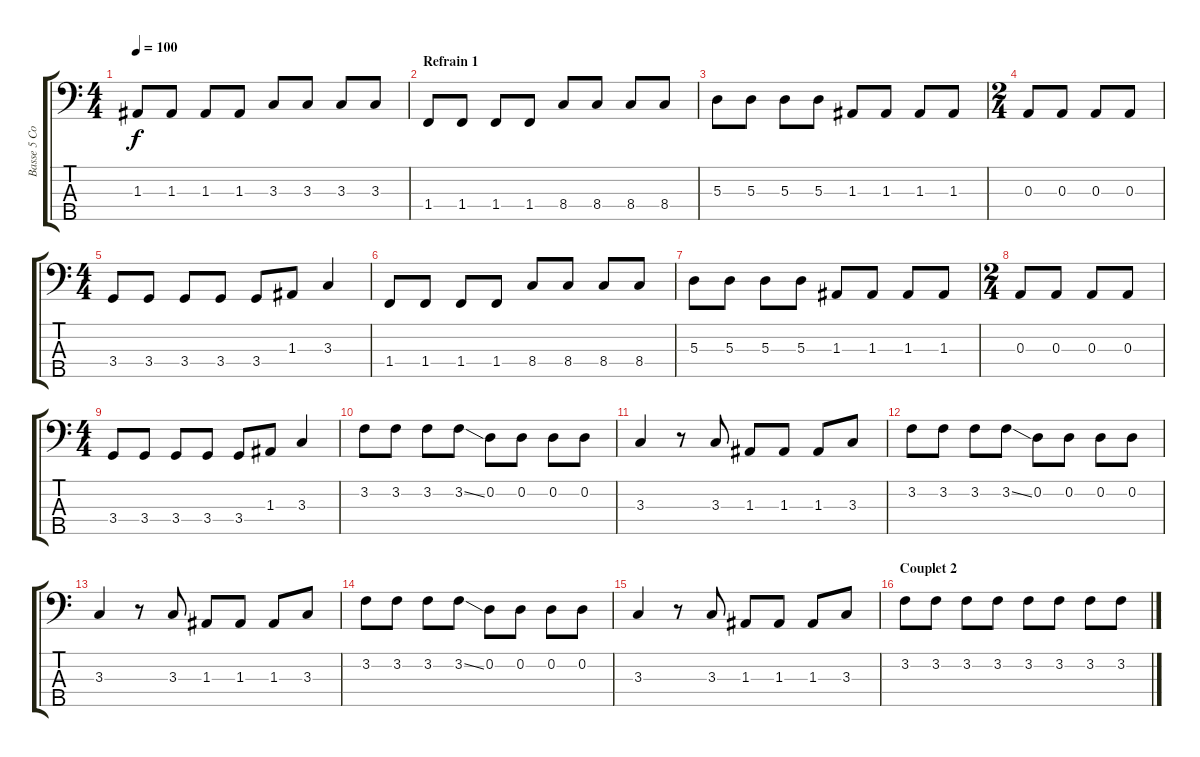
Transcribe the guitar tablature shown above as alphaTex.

\track ("Basse 5 Cordes !! A#1" "Basse 5 Co") {instrument electricbassfinger}
\staff {score tabs}
\tuning (G2 D2 A1 E1 Bb0) {hide}
\ts (4 4)
\tempo 100
\clef f4
\ks c
1.3.8{dy f} 1.3.8 1.3.8 1.3.8 3.3.8 3.3.8 3.3.8 3.3.8 |
\section ("" "Refrain 1")
1.4.8 1.4.8 1.4.8 1.4.8 8.4.8 8.4.8 8.4.8 8.4.8 |
5.3.8 5.3.8 5.3.8 5.3.8 1.3.8 1.3.8 1.3.8 1.3.8 |
\ts (2 4)
0.3.8 0.3.8 0.3.8 0.3.8 |
\ts (4 4)
3.4.8 3.4.8 3.4.8 3.4.8 3.4.8 1.3.8 3.3.4 |
1.4.8 1.4.8 1.4.8 1.4.8 8.4.8 8.4.8 8.4.8 8.4.8 |
5.3.8 5.3.8 5.3.8 5.3.8 1.3.8 1.3.8 1.3.8 1.3.8 |
\ts (2 4)
0.3.8 0.3.8 0.3.8 0.3.8 |
\ts (4 4)
3.4.8 3.4.8 3.4.8 3.4.8 3.4.8 1.3.8 3.3.4 |
3.2.8 3.2.8 3.2.8 3.2{ss}.8 0.2.8 0.2.8 0.2.8 0.2.8 |
3.3.4 r.8 3.3.8 1.3.8 1.3.8 1.3.8 3.3.8 |
3.2.8 3.2.8 3.2.8 3.2{ss}.8 0.2.8 0.2.8 0.2.8 0.2.8 |
3.3.4 r.8 3.3.8 1.3.8 1.3.8 1.3.8 3.3.8 |
3.2.8 3.2.8 3.2.8 3.2{ss}.8 0.2.8 0.2.8 0.2.8 0.2.8 |
3.3.4 r.8 3.3.8 1.3.8 1.3.8 1.3.8 3.3.8 |
\section ("" "Couplet 2")
3.2.8 3.2.8 3.2.8 3.2.8 3.2.8 3.2.8 3.2.8 3.2.8
